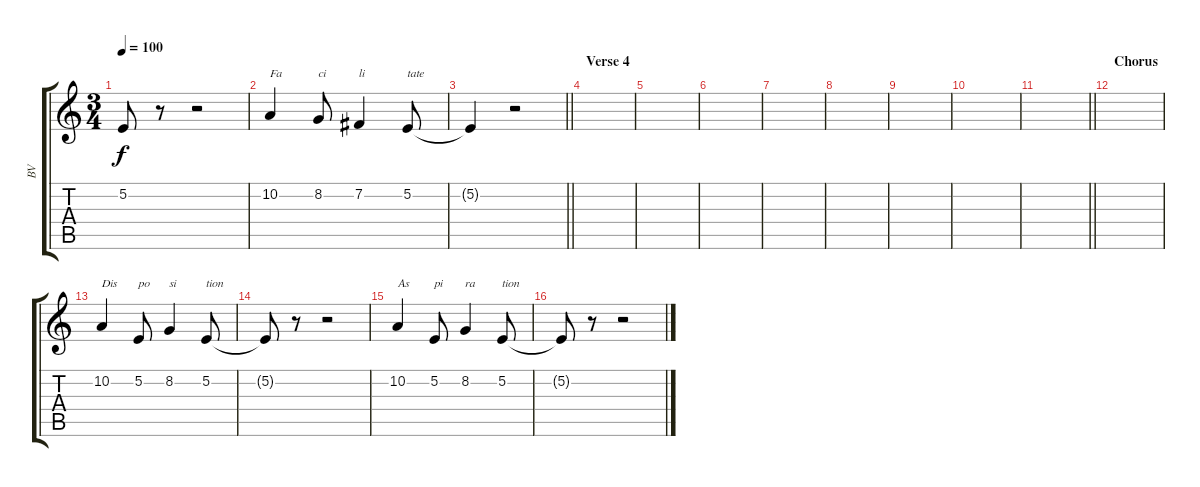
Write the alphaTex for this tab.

\track ("BV" "BV") {instrument electricpiano1}
\staff {score tabs}
\tuning (E4 B3 G3 D3 A2 E2) {hide}
\ts (3 4)
\tempo 100
\clef g2
\ks c
5.2{t}.8{dy f} r.8 r.2 |
10.2.4{txt "Fa"} 8.2.8{txt "ci"} 7.2.4{txt "li"} 5.2.8{txt "tate"} |
\barLineRight lightlight
5.2{t}.4 r.2 |
\section ("" "Verse 4")
|
|
|
|
|
|
|
\barLineRight lightlight
|
\section ("" "Chorus")
|
10.2.4{txt "Dis"} 5.2.8{txt "po"} 8.2.4{txt "si"} 5.2.8{txt "tion"} |
5.2{t}.8 r.8 r.2 |
10.2.4{txt "As"} 5.2.8{txt "pi"} 8.2.4{txt "ra"} 5.2.8{txt "tion"} |
5.2{t}.8 r.8 r.2
